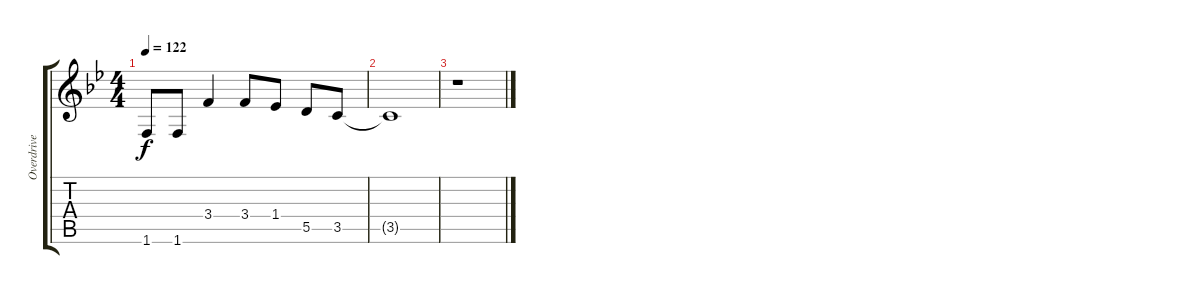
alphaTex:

\track ("Overdrive" "Overdrive") {instrument overdrivenguitar}
\staff {score tabs}
\tuning (E4 B3 G3 D3 A2 E2) {hide}
\ts (4 4)
\tempo 122
\clef g2
\ks bb
1.6{t}.8{dy f} 1.6.8 3.4.4 3.4.8 1.4.8 5.5.8 3.5.8 |
3.5{t}.1 |
r.1
